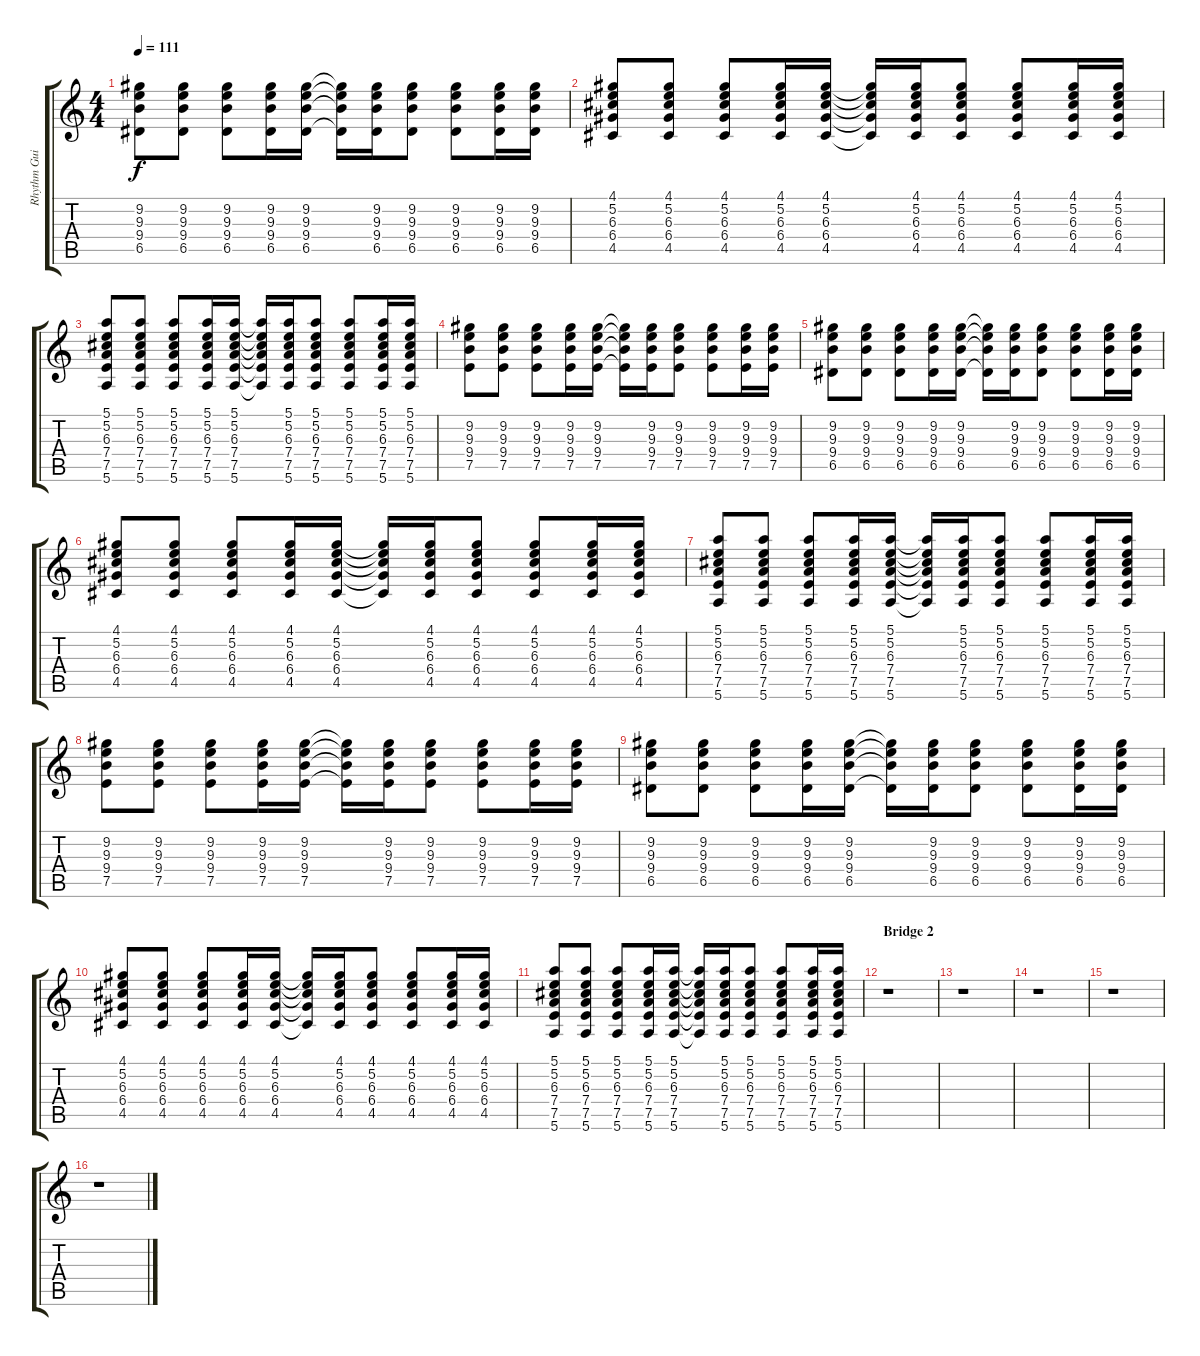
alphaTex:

\track ("Rhythm Guitar 2" "Rhythm Gui") {instrument electricguitarjazz}
\staff {score tabs}
\tuning (E4 B3 G3 D3 A2 E2) {hide}
\ts (4 4)
\tempo 111
\clef g2
\ks c
(9.2 9.3 9.4 6.5).8{dy f} (9.2 9.3 9.4 6.5).8 (9.2 9.3 9.4 6.5).8 (9.2 9.3 9.4 6.5).16 (9.2 9.3 9.4 6.5).16 (9.2{t} 9.3{t} 9.4{t} 6.5{t}).16 (9.2 9.3 9.4 6.5).16 (9.2 9.3 9.4 6.5).8 (9.2 9.3 9.4 6.5).8 (9.2 9.3 9.4 6.5).16 (9.2 9.3 9.4 6.5).16 |
(4.1 5.2 6.3 6.4 4.5).8 (4.1 5.2 6.3 6.4 4.5).8 (4.1 5.2 6.3 6.4 4.5).8 (4.1 5.2 6.3 6.4 4.5).16 (4.1 5.2 6.3 6.4 4.5).16 (4.1{t} 5.2{t} 6.3{t} 6.4{t} 4.5{t}).16 (4.1 5.2 6.3 6.4 4.5).16 (4.1 5.2 6.3 6.4 4.5).8 (4.1 5.2 6.3 6.4 4.5).8 (4.1 5.2 6.3 6.4 4.5).16 (4.1 5.2 6.3 6.4 4.5).16 |
(5.1 5.2 6.3 7.4 7.5 5.6).8 (5.1 5.2 6.3 7.4 7.5 5.6).8 (5.1 5.2 6.3 7.4 7.5 5.6).8 (5.1 5.2 6.3 7.4 7.5 5.6).16 (5.1 5.2 6.3 7.4 7.5 5.6).16 (5.1{t} 5.2{t} 6.3{t} 7.4{t} 7.5{t} 5.6{t}).16 (5.1 5.2 6.3 7.4 7.5 5.6).16 (5.1 5.2 6.3 7.4 7.5 5.6).8 (5.1 5.2 6.3 7.4 7.5 5.6).8 (5.1 5.2 6.3 7.4 7.5 5.6).16 (5.1 5.2 6.3 7.4 7.5 5.6).16 |
(9.2 9.3 9.4 7.5).8 (9.2 9.3 9.4 7.5).8 (9.2 9.3 9.4 7.5).8 (9.2 9.3 9.4 7.5).16 (9.2 9.3 9.4 7.5).16 (9.2{t} 9.3{t} 9.4{t} 7.5{t}).16 (9.2 9.3 9.4 7.5).16 (9.2 9.3 9.4 7.5).8 (9.2 9.3 9.4 7.5).8 (9.2 9.3 9.4 7.5).16 (9.2 9.3 9.4 7.5).16 |
(9.2 9.3 9.4 6.5).8 (9.2 9.3 9.4 6.5).8 (9.2 9.3 9.4 6.5).8 (9.2 9.3 9.4 6.5).16 (9.2 9.3 9.4 6.5).16 (9.2{t} 9.3{t} 9.4{t} 6.5{t}).16 (9.2 9.3 9.4 6.5).16 (9.2 9.3 9.4 6.5).8 (9.2 9.3 9.4 6.5).8 (9.2 9.3 9.4 6.5).16 (9.2 9.3 9.4 6.5).16 |
(4.1 5.2 6.3 6.4 4.5).8 (4.1 5.2 6.3 6.4 4.5).8 (4.1 5.2 6.3 6.4 4.5).8 (4.1 5.2 6.3 6.4 4.5).16 (4.1 5.2 6.3 6.4 4.5).16 (4.1{t} 5.2{t} 6.3{t} 6.4{t} 4.5{t}).16 (4.1 5.2 6.3 6.4 4.5).16 (4.1 5.2 6.3 6.4 4.5).8 (4.1 5.2 6.3 6.4 4.5).8 (4.1 5.2 6.3 6.4 4.5).16 (4.1 5.2 6.3 6.4 4.5).16 |
(5.1 5.2 6.3 7.4 7.5 5.6).8 (5.1 5.2 6.3 7.4 7.5 5.6).8 (5.1 5.2 6.3 7.4 7.5 5.6).8 (5.1 5.2 6.3 7.4 7.5 5.6).16 (5.1 5.2 6.3 7.4 7.5 5.6).16 (5.1{t} 5.2{t} 6.3{t} 7.4{t} 7.5{t} 5.6{t}).16 (5.1 5.2 6.3 7.4 7.5 5.6).16 (5.1 5.2 6.3 7.4 7.5 5.6).8 (5.1 5.2 6.3 7.4 7.5 5.6).8 (5.1 5.2 6.3 7.4 7.5 5.6).16 (5.1 5.2 6.3 7.4 7.5 5.6).16 |
(9.2 9.3 9.4 7.5).8 (9.2 9.3 9.4 7.5).8 (9.2 9.3 9.4 7.5).8 (9.2 9.3 9.4 7.5).16 (9.2 9.3 9.4 7.5).16 (9.2{t} 9.3{t} 9.4{t} 7.5{t}).16 (9.2 9.3 9.4 7.5).16 (9.2 9.3 9.4 7.5).8 (9.2 9.3 9.4 7.5).8 (9.2 9.3 9.4 7.5).16 (9.2 9.3 9.4 7.5).16 |
(9.2 9.3 9.4 6.5).8 (9.2 9.3 9.4 6.5).8 (9.2 9.3 9.4 6.5).8 (9.2 9.3 9.4 6.5).16 (9.2 9.3 9.4 6.5).16 (9.2{t} 9.3{t} 9.4{t} 6.5{t}).16 (9.2 9.3 9.4 6.5).16 (9.2 9.3 9.4 6.5).8 (9.2 9.3 9.4 6.5).8 (9.2 9.3 9.4 6.5).16 (9.2 9.3 9.4 6.5).16 |
(4.1 5.2 6.3 6.4 4.5).8 (4.1 5.2 6.3 6.4 4.5).8 (4.1 5.2 6.3 6.4 4.5).8 (4.1 5.2 6.3 6.4 4.5).16 (4.1 5.2 6.3 6.4 4.5).16 (4.1{t} 5.2{t} 6.3{t} 6.4{t} 4.5{t}).16 (4.1 5.2 6.3 6.4 4.5).16 (4.1 5.2 6.3 6.4 4.5).8 (4.1 5.2 6.3 6.4 4.5).8 (4.1 5.2 6.3 6.4 4.5).16 (4.1 5.2 6.3 6.4 4.5).16 |
(5.1 5.2 6.3 7.4 7.5 5.6).8 (5.1 5.2 6.3 7.4 7.5 5.6).8 (5.1 5.2 6.3 7.4 7.5 5.6).8 (5.1 5.2 6.3 7.4 7.5 5.6).16 (5.1 5.2 6.3 7.4 7.5 5.6).16 (5.1{t} 5.2{t} 6.3{t} 7.4{t} 7.5{t} 5.6{t}).16 (5.1 5.2 6.3 7.4 7.5 5.6).16 (5.1 5.2 6.3 7.4 7.5 5.6).8 (5.1 5.2 6.3 7.4 7.5 5.6).8 (5.1 5.2 6.3 7.4 7.5 5.6).16 (5.1 5.2 6.3 7.4 7.5 5.6).16 |
\section ("" "Bridge 2")
r.1 |
r.1 |
r.1 |
r.1 |
r.1
